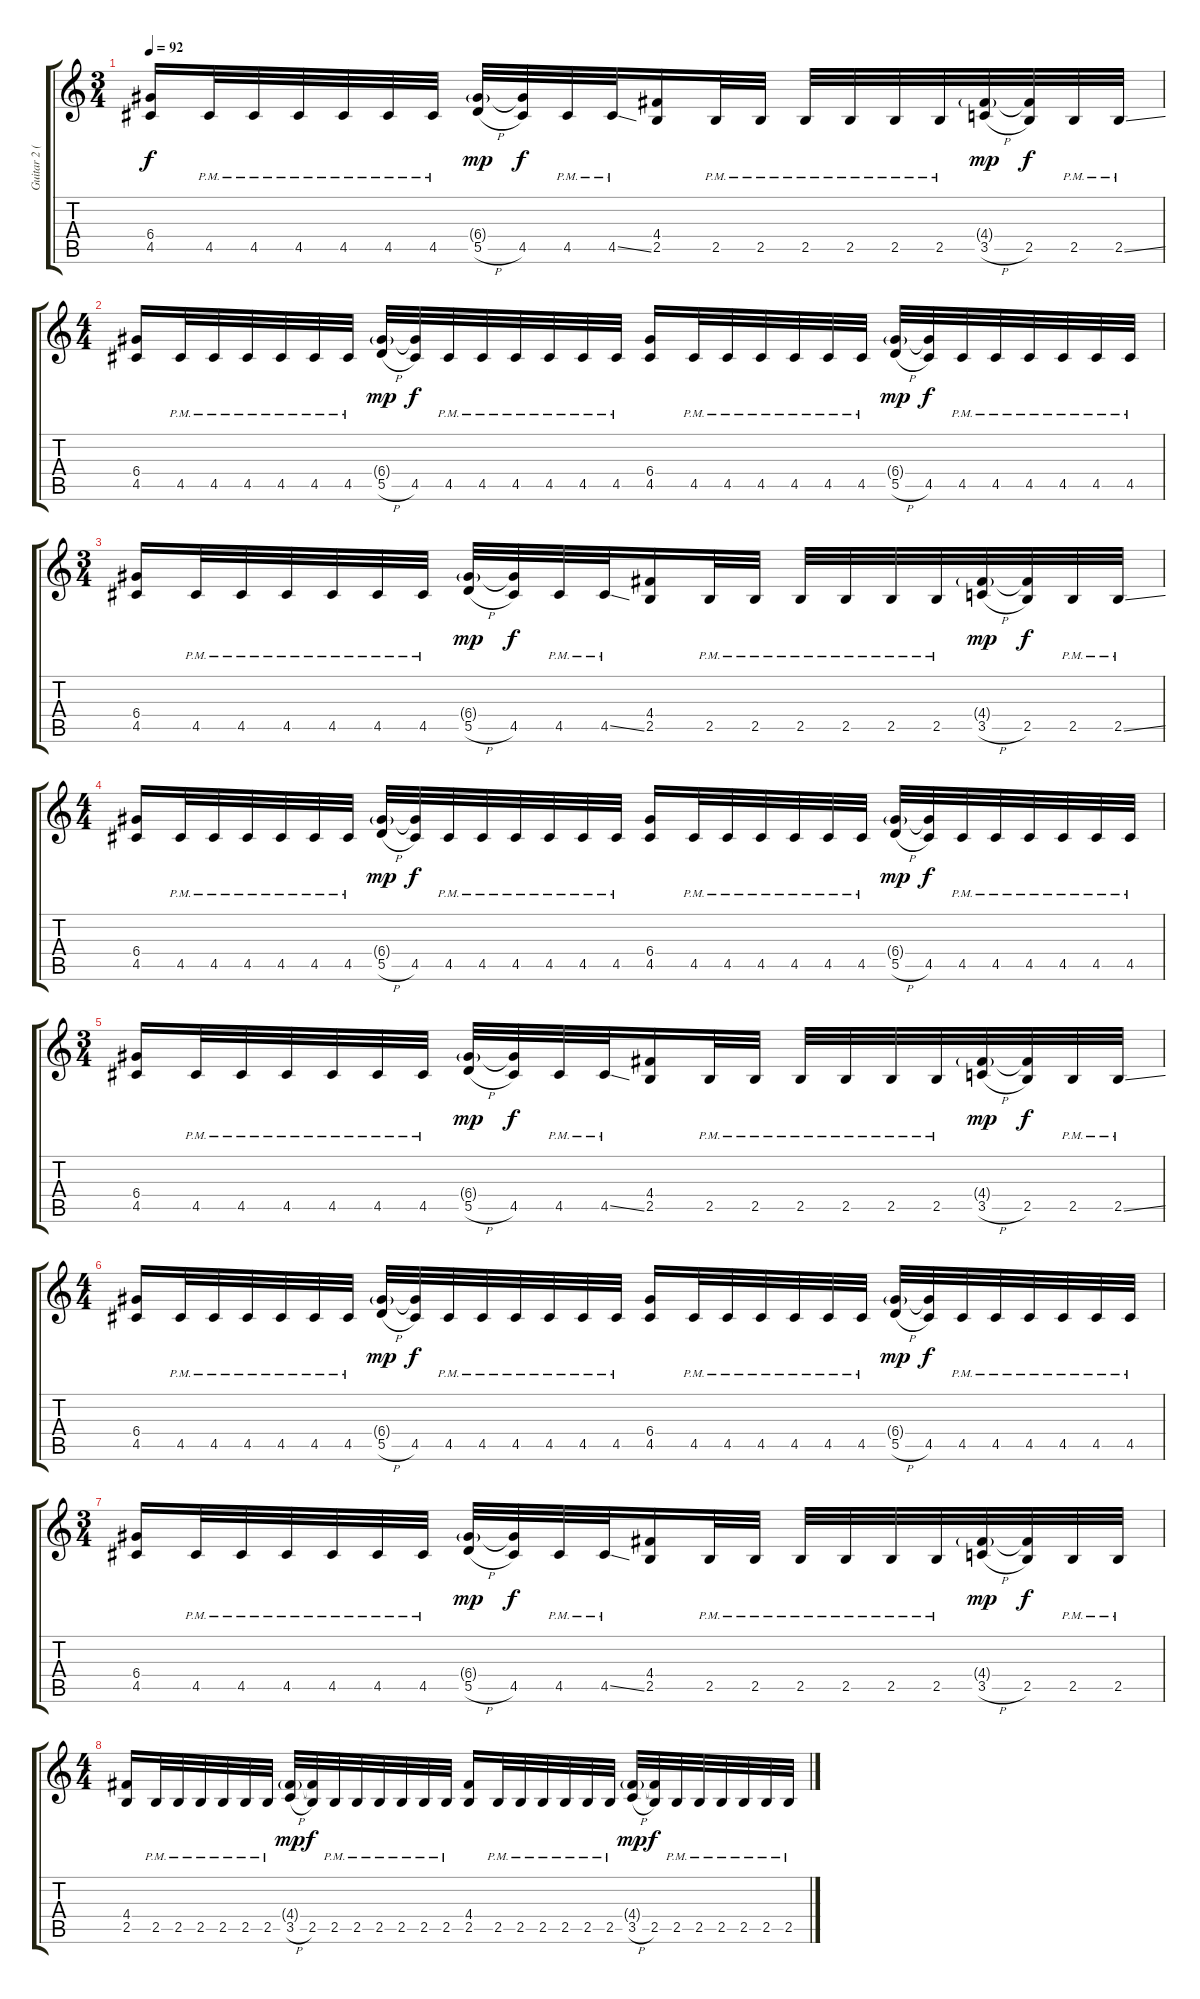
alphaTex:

\track ("Guitar 2 (Distortion)" "Guitar 2 (") {instrument distortionguitar}
\staff {score tabs}
\tuning (E4 B3 G3 D3 A2 E2) {hide}
\ts (3 4)
\tempo 92
\clef g2
\ks c
(6.4 4.5).16{dy f} 4.5{pm}.32 4.5{pm}.32 4.5{pm}.32 4.5{pm}.32 4.5{pm}.32 4.5{pm}.32 (6.4{g} 5.5{h}).32{dy mp} (6.4{t} 4.5).32{dy f} 4.5{pm}.32 4.5{ss pm}.32 (4.4 2.5).16 2.5{pm}.32 2.5{pm}.32 2.5{pm}.32 2.5{pm}.32 2.5{pm}.32 2.5{pm}.32 (4.4{g} 3.5{h}).32{dy mp} (4.4{t} 2.5).32{dy f} 2.5{pm}.32 2.5{ss pm}.32 |
\ts (4 4)
(6.4 4.5).16 4.5{pm}.32 4.5{pm}.32 4.5{pm}.32 4.5{pm}.32 4.5{pm}.32 4.5{pm}.32 (6.4{g} 5.5{h}).32{dy mp} (6.4{t} 4.5).32{dy f} 4.5{pm}.32 4.5{pm}.32 4.5{pm}.32 4.5{pm}.32 4.5{pm}.32 4.5{pm}.32 (6.4 4.5).16 4.5{pm}.32 4.5{pm}.32 4.5{pm}.32 4.5{pm}.32 4.5{pm}.32 4.5{pm}.32 (6.4{g} 5.5{h}).32{dy mp} (6.4{t} 4.5).32{dy f} 4.5{pm}.32 4.5{pm}.32 4.5{pm}.32 4.5{pm}.32 4.5{pm}.32 4.5{pm}.32 |
\ts (3 4)
(6.4 4.5).16 4.5{pm}.32 4.5{pm}.32 4.5{pm}.32 4.5{pm}.32 4.5{pm}.32 4.5{pm}.32 (6.4{g} 5.5{h}).32{dy mp} (6.4{t} 4.5).32{dy f} 4.5{pm}.32 4.5{ss pm}.32 (4.4 2.5).16 2.5{pm}.32 2.5{pm}.32 2.5{pm}.32 2.5{pm}.32 2.5{pm}.32 2.5{pm}.32 (4.4{g} 3.5{h}).32{dy mp} (4.4{t} 2.5).32{dy f} 2.5{pm}.32 2.5{ss pm}.32 |
\ts (4 4)
(6.4 4.5).16 4.5{pm}.32 4.5{pm}.32 4.5{pm}.32 4.5{pm}.32 4.5{pm}.32 4.5{pm}.32 (6.4{g} 5.5{h}).32{dy mp} (6.4{t} 4.5).32{dy f} 4.5{pm}.32 4.5{pm}.32 4.5{pm}.32 4.5{pm}.32 4.5{pm}.32 4.5{pm}.32 (6.4 4.5).16 4.5{pm}.32 4.5{pm}.32 4.5{pm}.32 4.5{pm}.32 4.5{pm}.32 4.5{pm}.32 (6.4{g} 5.5{h}).32{dy mp} (6.4{t} 4.5).32{dy f} 4.5{pm}.32 4.5{pm}.32 4.5{pm}.32 4.5{pm}.32 4.5{pm}.32 4.5{pm}.32 |
\ts (3 4)
(6.4 4.5).16 4.5{pm}.32 4.5{pm}.32 4.5{pm}.32 4.5{pm}.32 4.5{pm}.32 4.5{pm}.32 (6.4{g} 5.5{h}).32{dy mp} (6.4{t} 4.5).32{dy f} 4.5{pm}.32 4.5{ss pm}.32 (4.4 2.5).16 2.5{pm}.32 2.5{pm}.32 2.5{pm}.32 2.5{pm}.32 2.5{pm}.32 2.5{pm}.32 (4.4{g} 3.5{h}).32{dy mp} (4.4{t} 2.5).32{dy f} 2.5{pm}.32 2.5{ss pm}.32 |
\ts (4 4)
(6.4 4.5).16 4.5{pm}.32 4.5{pm}.32 4.5{pm}.32 4.5{pm}.32 4.5{pm}.32 4.5{pm}.32 (6.4{g} 5.5{h}).32{dy mp} (6.4{t} 4.5).32{dy f} 4.5{pm}.32 4.5{pm}.32 4.5{pm}.32 4.5{pm}.32 4.5{pm}.32 4.5{pm}.32 (6.4 4.5).16 4.5{pm}.32 4.5{pm}.32 4.5{pm}.32 4.5{pm}.32 4.5{pm}.32 4.5{pm}.32 (6.4{g} 5.5{h}).32{dy mp} (6.4{t} 4.5).32{dy f} 4.5{pm}.32 4.5{pm}.32 4.5{pm}.32 4.5{pm}.32 4.5{pm}.32 4.5{pm}.32 |
\ts (3 4)
(6.4 4.5).16 4.5{pm}.32 4.5{pm}.32 4.5{pm}.32 4.5{pm}.32 4.5{pm}.32 4.5{pm}.32 (6.4{g} 5.5{h}).32{dy mp} (6.4{t} 4.5).32{dy f} 4.5{pm}.32 4.5{ss pm}.32 (4.4 2.5).16 2.5{pm}.32 2.5{pm}.32 2.5{pm}.32 2.5{pm}.32 2.5{pm}.32 2.5{pm}.32 (4.4{g} 3.5{h}).32{dy mp} (4.4{t} 2.5).32{dy f} 2.5{pm}.32 2.5{pm}.32 |
\ts (4 4)
(4.4 2.5).16 2.5{pm}.32 2.5{pm}.32 2.5{pm}.32 2.5{pm}.32 2.5{pm}.32 2.5{pm}.32 (4.4{g} 3.5{h}).32{dy mp} (4.4{t} 2.5).32{dy f} 2.5{pm}.32 2.5{pm}.32 2.5{pm}.32 2.5{pm}.32 2.5{pm}.32 2.5{pm}.32 (4.4 2.5).16 2.5{pm}.32 2.5{pm}.32 2.5{pm}.32 2.5{pm}.32 2.5{pm}.32 2.5{pm}.32 (4.4{g} 3.5{h}).32{dy mp} (4.4{t} 2.5).32{dy f} 2.5{pm}.32 2.5{pm}.32 2.5{pm}.32 2.5{pm}.32 2.5{pm}.32 2.5{pm}.32
